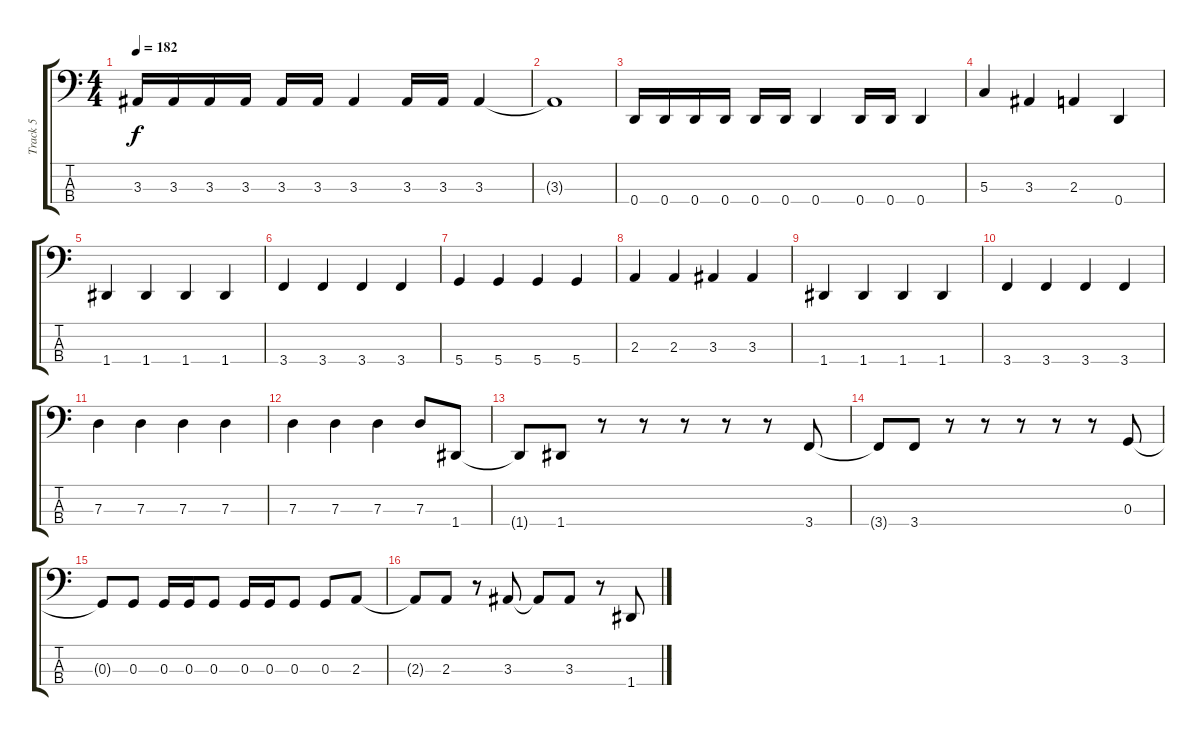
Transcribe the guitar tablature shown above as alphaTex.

\track ("Track 5" "Track 5") {instrument electricbasspick}
\staff {score tabs}
\tuning (F2 C2 G1 D1) {hide}
\ts (4 4)
\tempo 182
\clef f4
\ks c
3.3.16{dy f} 3.3.16 3.3.16 3.3.16 3.3.16 3.3.16 3.3.4 3.3.16 3.3.16 3.3.4 |
3.3{t}.1 |
0.4.16 0.4.16 0.4.16 0.4.16 0.4.16 0.4.16 0.4.4 0.4.16 0.4.16 0.4.4 |
5.3.4 3.3.4 2.3.4 0.4.4 |
1.4.4 1.4.4 1.4.4 1.4.4 |
3.4.4 3.4.4 3.4.4 3.4.4 |
5.4.4 5.4.4 5.4.4 5.4.4 |
2.3.4 2.3.4 3.3.4 3.3.4 |
1.4.4 1.4.4 1.4.4 1.4.4 |
3.4.4 3.4.4 3.4.4 3.4.4 |
7.3.4 7.3.4 7.3.4 7.3.4 |
7.3.4 7.3.4 7.3.4 7.3.8 1.4.8 |
1.4{t}.8 1.4.8 r.8 r.8 r.8 r.8 r.8 3.4.8 |
3.4{t}.8 3.4.8 r.8 r.8 r.8 r.8 r.8 0.3.8 |
0.3{t}.8 0.3.8 0.3.16 0.3.16 0.3.8 0.3.16 0.3.16 0.3.8 0.3.8 2.3.8 |
2.3{t}.8 2.3.8 r.8 3.3.8 3.3{t}.8 3.3.8 r.8 1.4.8
